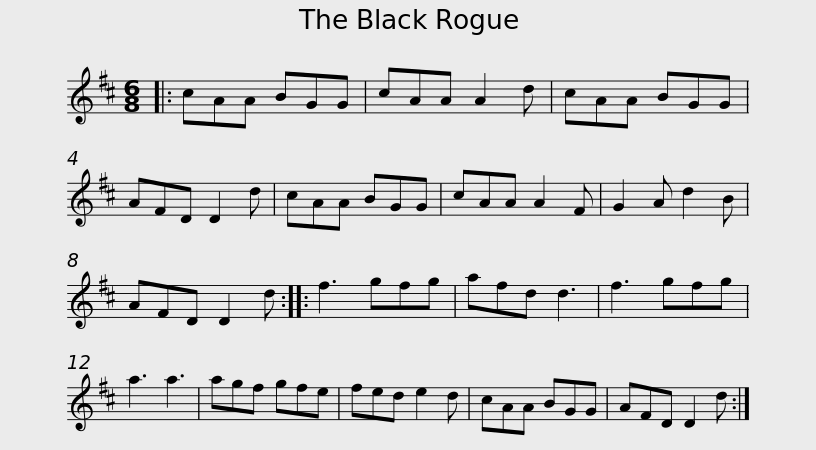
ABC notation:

X:1
L:1/8
M:6/8
I:linebreak $
K:D
V:1 treble
V:1
|: cAA BGG | cAA A2 d | cAA BGG | AFD D2 d | cAA BGG | %5
 cAA A2 F | G2 A d2 B |$ AFD D2 d :: f3 gfg | afd d3 | %10
 f3 gfg | a3 a3 | agf gfe | fed e2 d | cAA BGG |$ %15
 AFD D2 d :| %16
